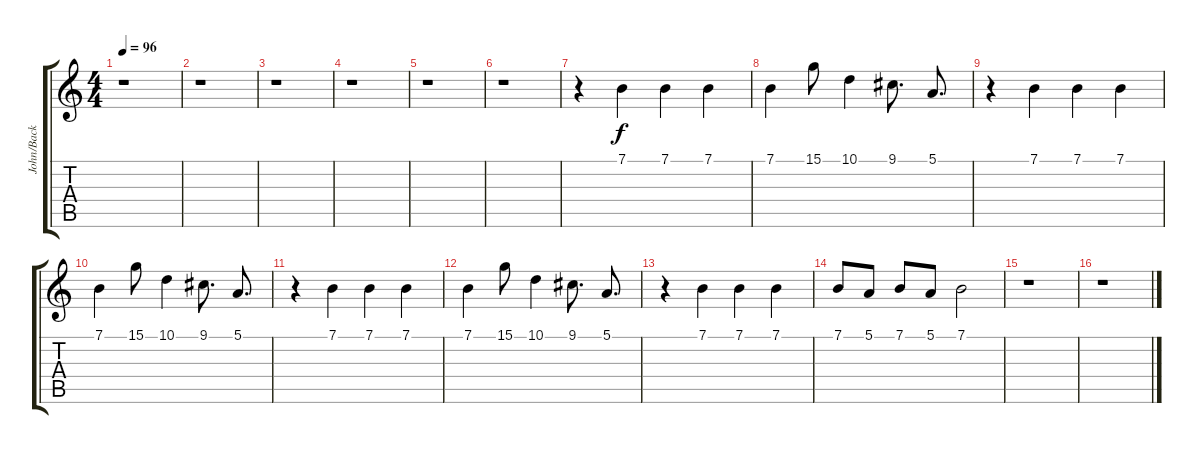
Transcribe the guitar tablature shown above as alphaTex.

\track ("John/Back Vocal" "John/Back ") {mute instrument lead7fifths}
\staff {score tabs}
\tuning (E4 B3 G3 D3 A2 E2) {hide}
\ts (4 4)
\tempo 96
\clef g2
\ks c
r.1{dy f} |
r.1 |
r.1 |
r.1 |
r.1 |
r.1 |
r.4 7.1.4 7.1.4 7.1.4 |
7.1.4 15.1.8 10.1.4 9.1.8{d} 5.1.8{d} |
r.4 7.1.4 7.1.4 7.1.4 |
7.1.4 15.1.8 10.1.4 9.1.8{d} 5.1.8{d} |
r.4 7.1.4 7.1.4 7.1.4 |
7.1.4 15.1.8 10.1.4 9.1.8{d} 5.1.8{d} |
r.4 7.1.4 7.1.4 7.1.4 |
7.1.8 5.1.8 7.1.8 5.1.8 7.1.2 |
r.1 |
r.1
